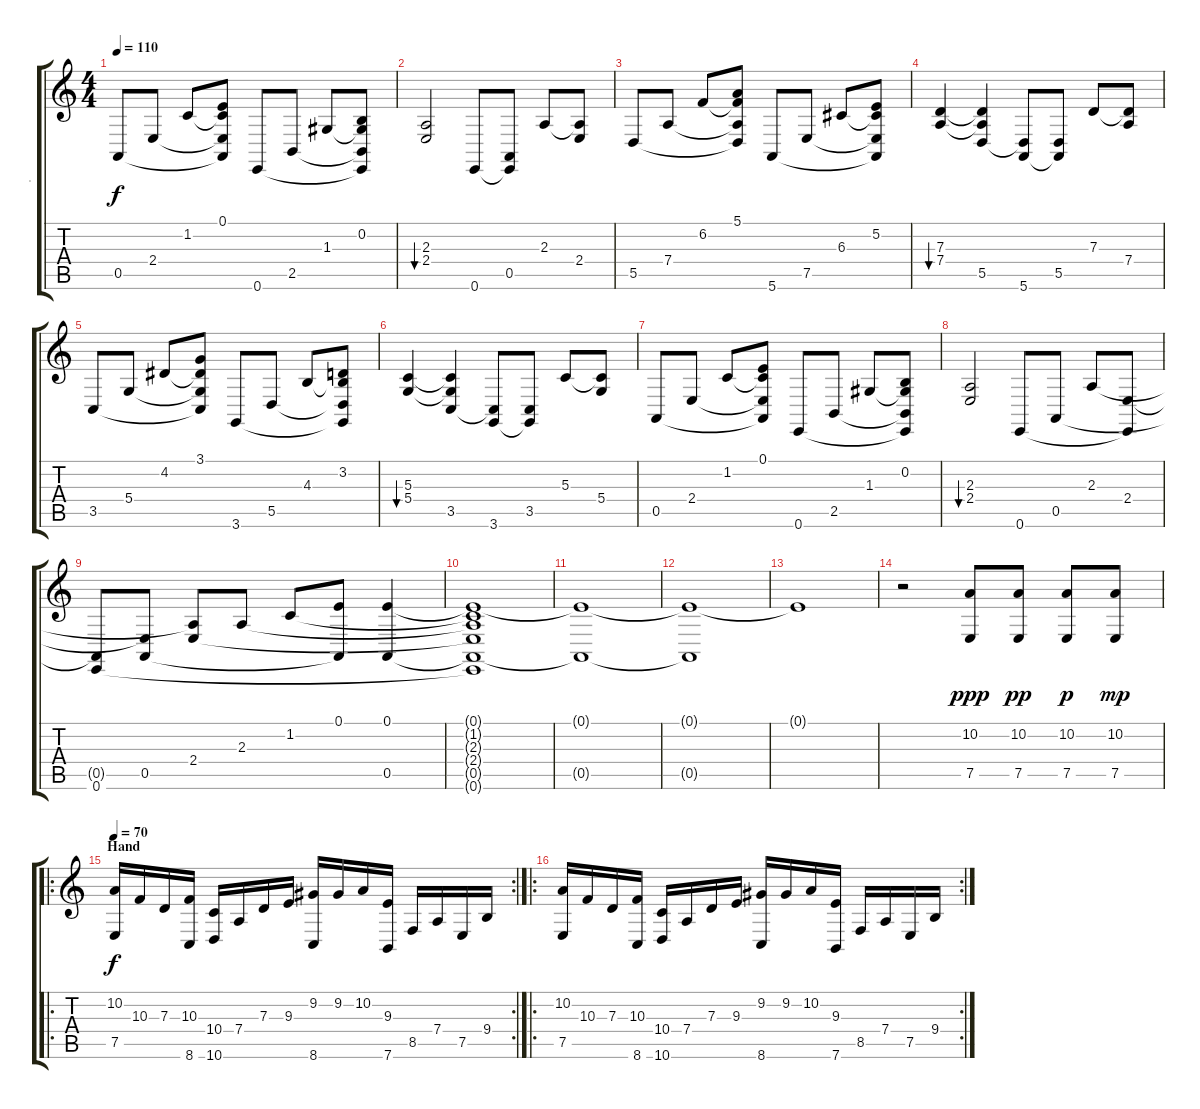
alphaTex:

\track ("." ".") {instrument lead1square}
\staff {score tabs}
\tuning (E4 B3 G3 D3 A2 E2) {hide}
\ts (4 4)
\tempo 110
\clef g2
\ks c
0.5.8{dy f} 2.4.8 1.2.8 (0.1 1.2{t} 2.4{t} 0.5{t}).8 0.6.8 2.5.8 1.3.8 (0.2 1.3{t} 2.5{t} 0.6{t}).8 |
(2.3 2.4).2{bu 30} 0.6.8 (0.5 0.6{t}).8 2.3.8 (2.3{t} 2.4).8 |
5.5.8 7.4.8 6.2.8 (5.1 6.2{t} 7.4{t} 5.5{t}).8 5.6.8 7.5.8 6.3.8 (5.2 6.3{t} 7.5{t} 5.6{t}).8 |
(7.3 7.4).4{bu 30} (7.3{t} 7.4{t} 5.5).4 (5.5{t} 5.6).8 (5.5 5.6{t}).8 7.3.8 (7.3{t} 7.4).8 |
3.5.8 5.4.8 4.2.8 (3.1 4.2{t} 5.4{t} 3.5{t}).8 3.6.8 5.5.8 4.3.8 (3.2 4.3{t} 5.5{t} 3.6{t}).8 |
(5.3 5.4).4{bu 30} (5.3{t} 5.4{t} 3.5).4 (3.5{t} 3.6).8 (3.5 3.6{t}).8 5.3.8 (5.3{t} 5.4).8 |
0.5.8 2.4.8 1.2.8 (0.1 1.2{t} 2.4{t} 0.5{t}).8 0.6.8 2.5.8 1.3.8 (0.2 1.3{t} 2.5{t} 0.6{t}).8 |
(2.3 2.4).2{bu 30} 0.6.8 0.5.8 2.3.8 (2.4 0.6{t}).8 |
(0.5{t} 0.6).8 (2.4{t} 0.5).8 (2.3{t} 2.4).8 2.3.8 1.2.8 (0.1 0.5{t}).8 (0.1 0.5).4 |
(0.1{t} 1.2{t} 2.3{t} 2.4{t} 0.5{t} 0.6{t}).1 |
(0.1{t} 0.5{t}).1 |
(0.1{t} 0.5{t}).1 |
0.1{t}.1{volume 1} |
r.2 (10.2 7.5).8{dy ppp volume 16 instrument lead1square} (10.2 7.5).8{dy pp} (10.2 7.5).8{dy p} (10.2 7.5).8{dy mp} |
\ro
\rc 2
\section ("" "Hand")
\tempo 70
(10.2 7.5).16{dy f volume 16 instrument drawbarorgan} 10.3.16 7.3.16 (10.3 8.6).16 (10.4 10.6).16 7.4.16 7.3.16 9.3.16 (9.2 8.6).16 9.2.16 10.2.16 (9.3 7.6).16 8.5.16 7.4.16 7.5.16 9.4.16 |
\ro
\rc 2
(10.2 7.5).16 10.3.16 7.3.16 (10.3 8.6).16 (10.4 10.6).16 7.4.16 7.3.16 9.3.16 (9.2 8.6).16 9.2.16 10.2.16 (9.3 7.6).16 8.5.16 7.4.16 7.5.16 9.4.16
